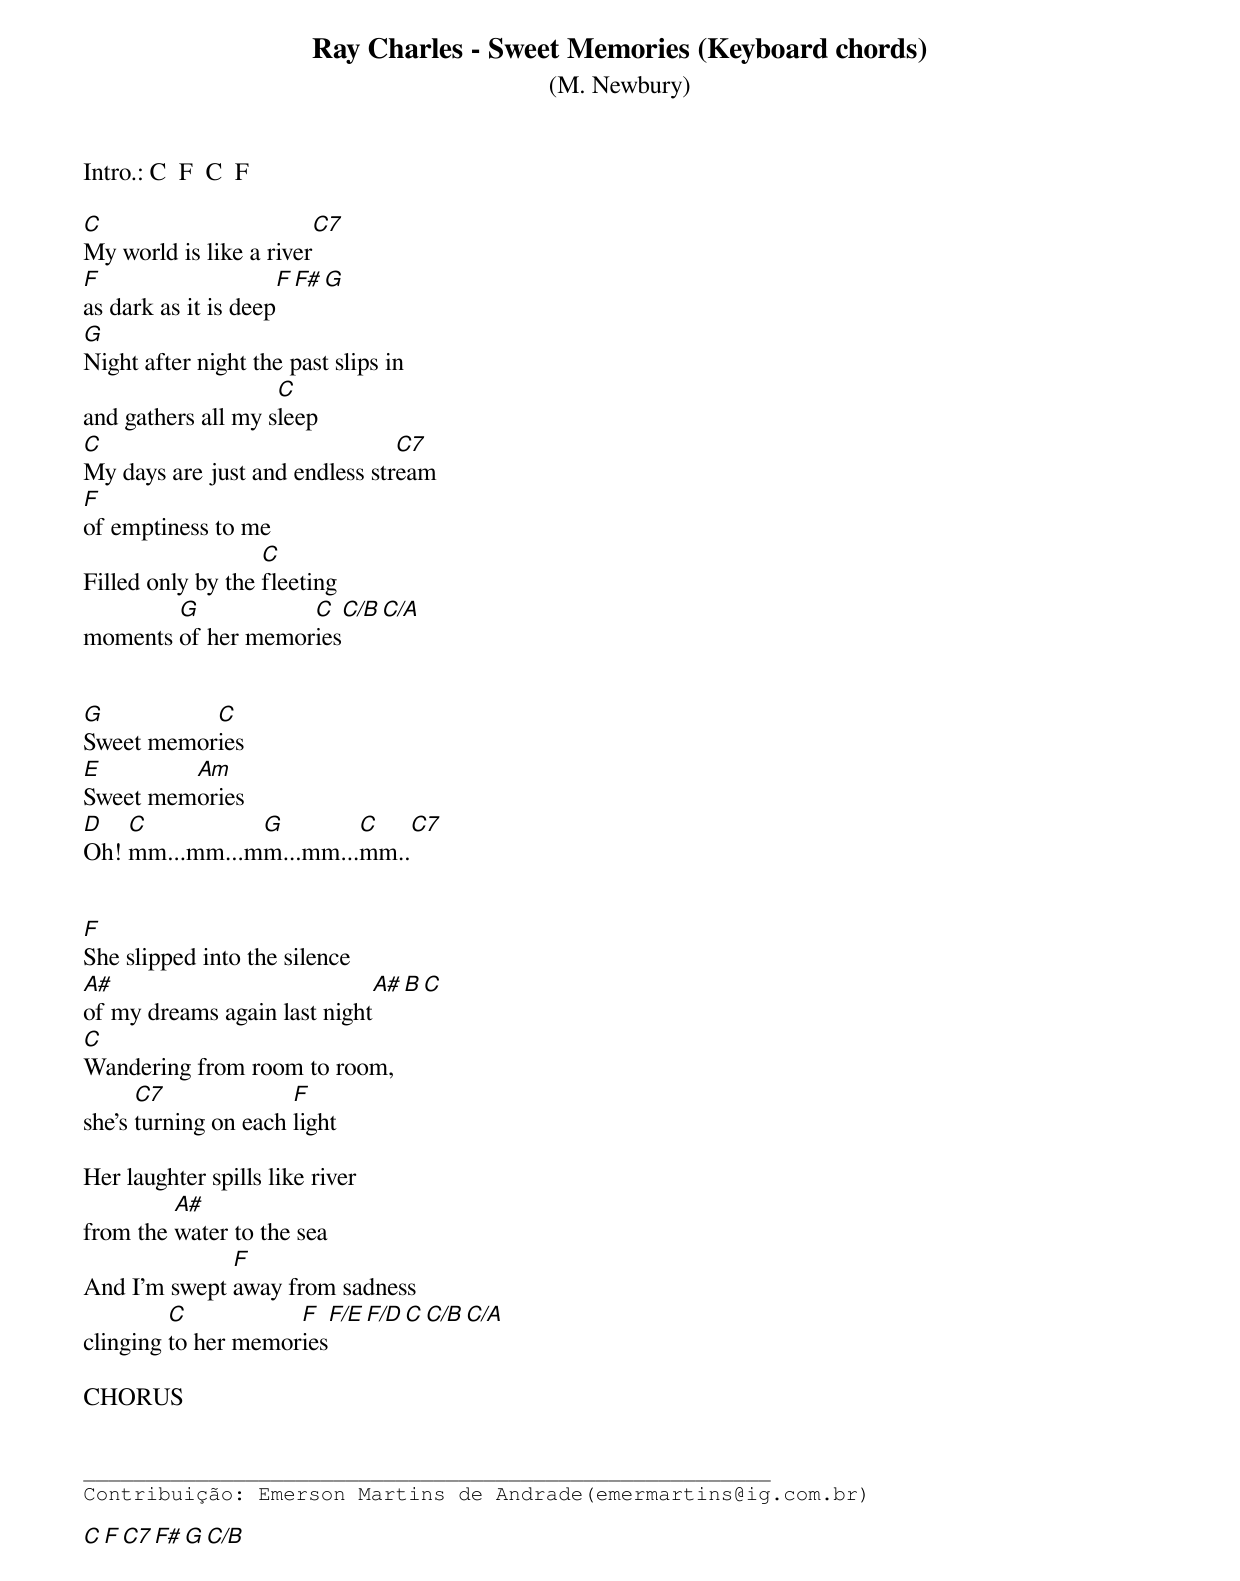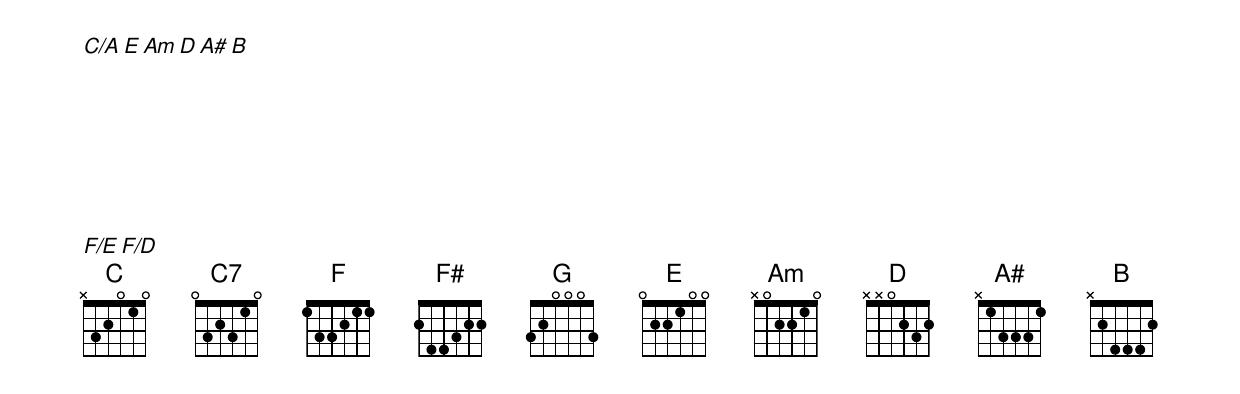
Ray Charles - Sweet Memories (Keyboard chords)
(M. Newbury)


Intro.: C  F  C  F

C                       C7
My world is like a river
F                     F F# G
as dark as it is deep
G
Night after night the past slips in
                    C
and gathers all my sleep
C                               C7
My days are just and endless stream
F
of emptiness to me
                   C
Filled only by the fleeting
        G           C    C/B  C/A
moments of her memories


G          C
Sweet memories
E        Am
Sweet memories
D   C          G        C      C7
Oh! mm...mm...mm...mm...mm..


F
She slipped into the silence
A#                            A#  B  C
of my dreams again last night
C
Wandering from room to room,
      C7              F
she's turning on each light

Her laughter spills like river
         A#
from the water to the sea
              F
And I'm swept away from sadness
         C           F    F/E  F/D  C  C/B  C/A
clinging to her memories

CHORUS


_______________________________________________________
Contribuição: Emerson Martins de Andrade(emermartins@ig.com.br)

  C      F      C7     F#     G      C/B







  C/A    E      Am     D      A#     B







  F/E    F/D
